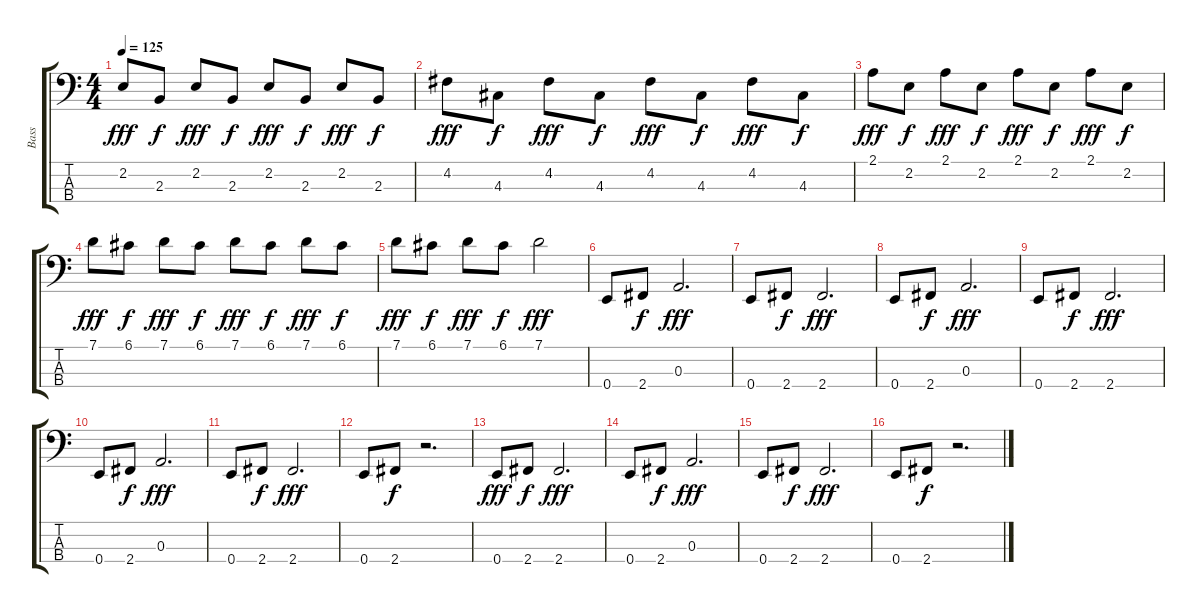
\track ("Bass" "Bass") {instrument electricbasspick}
\staff {score tabs}
\tuning (G2 D2 A1 E1) {hide}
\ts (4 4)
\tempo 125
\clef f4
\ks c
2.2.8{dy fff} 2.3.8{dy f} 2.2.8{dy fff} 2.3.8{dy f} 2.2.8{dy fff} 2.3.8{dy f} 2.2.8{dy fff} 2.3.8{dy f} |
4.2.8{dy fff} 4.3.8{dy f} 4.2.8{dy fff} 4.3.8{dy f} 4.2.8{dy fff} 4.3.8{dy f} 4.2.8{dy fff} 4.3.8{dy f} |
2.1.8{dy fff} 2.2.8{dy f} 2.1.8{dy fff} 2.2.8{dy f} 2.1.8{dy fff} 2.2.8{dy f} 2.1.8{dy fff} 2.2.8{dy f} |
7.1.8{dy fff} 6.1.8{dy f} 7.1.8{dy fff} 6.1.8{dy f} 7.1.8{dy fff} 6.1.8{dy f} 7.1.8{dy fff} 6.1.8{dy f} |
7.1.8{dy fff} 6.1.8{dy f} 7.1.8{dy fff} 6.1.8{dy f} 7.1.2{dy fff} |
0.4.8 2.4.8{dy f} 0.3.2{d dy fff} |
0.4.8 2.4.8{dy f} 2.4.2{d dy fff} |
0.4.8 2.4.8{dy f} 0.3.2{d dy fff} |
0.4.8 2.4.8{dy f} 2.4.2{d dy fff} |
0.4.8 2.4.8{dy f} 0.3.2{d dy fff} |
0.4.8 2.4.8{dy f} 2.4.2{d dy fff} |
0.4.8 2.4.8{dy f} r.2{d} |
0.4.8{dy fff} 2.4.8{dy f} 2.4.2{d dy fff} |
0.4.8 2.4.8{dy f} 0.3.2{d dy fff} |
0.4.8 2.4.8{dy f} 2.4.2{d dy fff} |
0.4.8 2.4.8{dy f} r.2{d}
